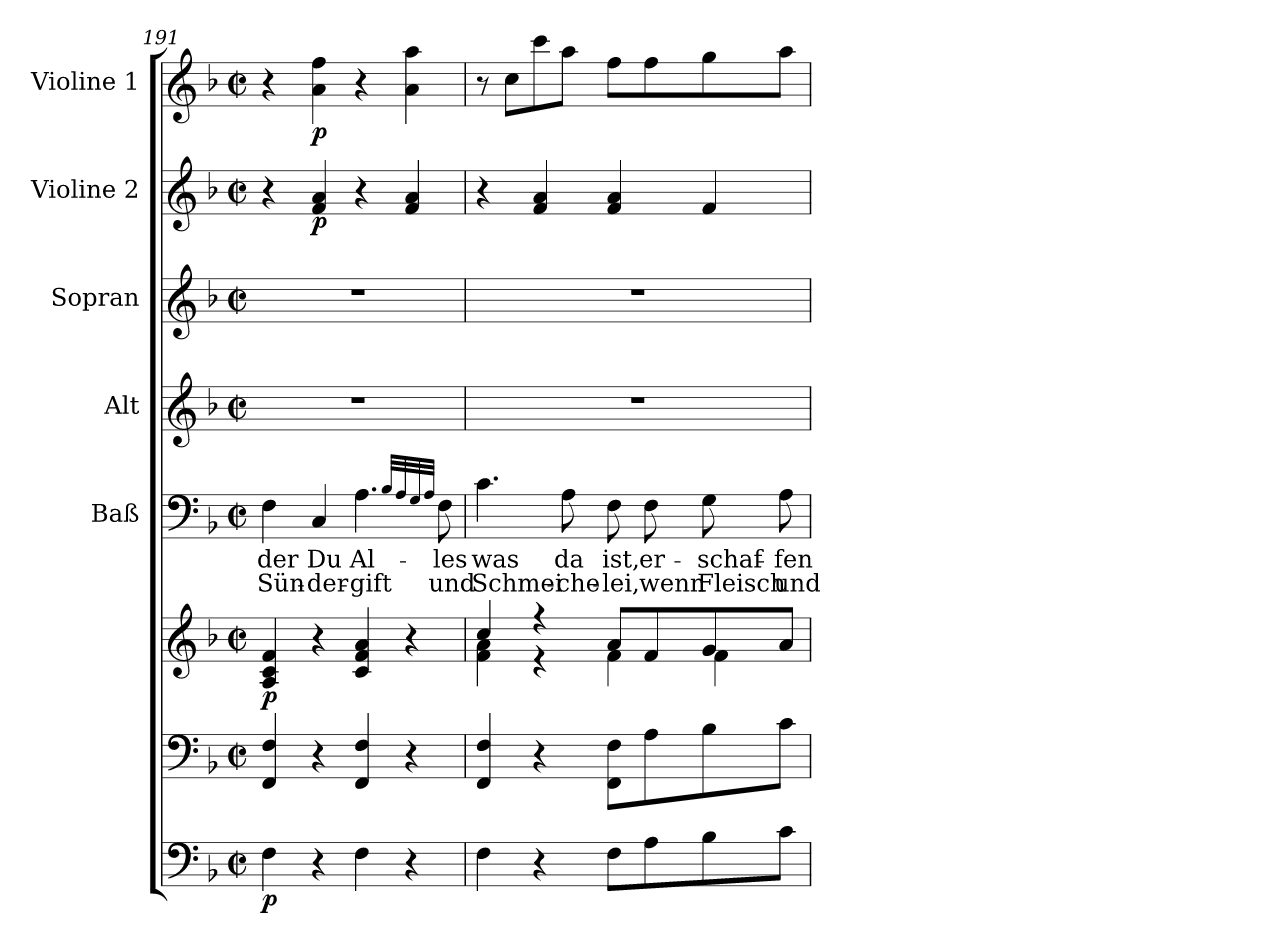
**kern	**dynam	**kern	**kern	**dynam	**kern	**text	**text	**kern	**kern	**kern	**dynam	**kern	**dynam
*part7	*part7	*part6	*part6	*part6	*part5	*part5	*part5	*part4	*part3	*part2	*part2	*part1	*part1
*staff8	*staff8	*staff7	*staff6	*staff6/7	*staff5	*staff5	*staff5	*staff4	*staff3	*staff2	*staff2	*staff1	*staff1
*	*	*	*	*	*I"Baß	*	*	*I"Alt	*I"Sopran	*I"Violine 2	*	*I"Violine 1	*
*	*	*	*	*	*	*	*	*	*	*I'Vln	*	*I'Vln	*
*clefF4	*	*clefF4	*clefG2	*	*clefF4	*	*	*clefG2	*clefG2	*clefG2	*	*clefG2	*
*ITrd7c12	*	*	*	*	*	*	*	*	*	*	*	*	*
*k[b-]	*	*k[b-]	*k[b-]	*	*k[b-]	*	*	*k[b-]	*k[b-]	*k[b-]	*	*k[b-]	*
*F:	*	*F:	*F:	*	*F:	*	*	*F:	*F:	*F:	*	*F:	*
*M2/2	*	*M2/2	*M2/2	*	*M2/2	*	*	*M2/2	*M2/2	*M2/2	*	*M2/2	*
*met(c|)	*	*met(c|)	*met(c|)	*	*met(c|)	*	*	*met(c|)	*met(c|)	*met(c|)	*	*met(c|)	*
=191	=191	=191	=191	=191	=191	=191	=191	=191	=191	=191	=191	=191	=191
!	!LO:DY:b	!	!	!LO:DY:b	!	!LO:LY:b	!LO:LY:b	!	!	!	!	!	!
4FF\	p	4FF/ 4F/	4A/ 4c/ 4f/	p	4F\	der	Sün-	1r	1r	4r	.	4r	.
!	!	!	!	!	!	!LO:LY:b	!LO:LY:b	!	!	!	!LO:DY:b	!	!LO:DY:b
4r	.	4r	4r	.	4C/	Du	-der-	.	.	4f/ 4a/	p	4a\ 4ff\	p
!	!	!	!	!	!	!LO:LY:b	!LO:LY:b	!	!	!	!	!	!
4FF\	.	4FF/ 4F/	4c/ 4f/ 4a/	.	4.A\	Al-	-gift	.	.	4r	.	4r	.
4r	.	4r	4r	.	.	.	.	.	.	4f/ 4a/	.	4a\ 4aa\	.
.	.	.	.	.	32qB-/LLL	.	.	.	.	.	.	.	.
.	.	.	.	.	32qA/	.	.	.	.	.	.	.	.
.	.	.	.	.	32qG/	.	.	.	.	.	.	.	.
.	.	.	.	.	32qA/JJJ	.	.	.	.	.	.	.	.
!	!	!	!	!	!	!LO:LY:b	!LO:LY:b	!	!	!	!	!	!
.	.	.	.	.	8F\	-les	und	.	.	.	.	.	.
=192	=192	=192	=192	=192	=192	=192	=192	=192	=192	=192	=192	=192	=192
*	*	*	*^	*	*	*	*	*	*	*	*	*	*
!	!	!	!	!	!	!	!LO:LY:b	!LO:LY:b	!	!	!	!	!	!
4FF\	.	4FF/ 4F/	4cc/	4f\ 4a\	.	4.c\	was	Schmei-	1r	1r	4r	.	8r	.
.	.	.	.	.	.	.	.	.	.	.	.	.	8cc\L	.
4r	.	4r	4r	4r	.	.	.	.	.	.	4f/ 4a/	.	8ccc\	.
!	!	!	!	!	!	!	!LO:LY:b	!LO:LY:b	!	!	!	!	!	!
.	.	.	.	.	.	8A\	da	-che-	.	.	.	.	8aa\J	.
!	!	!	!	!	!	!	!LO:LY:b	!LO:LY:b	!	!	!	!	!	!
8FF\L	.	8FF\ 8F\L	8a/L	4f\	.	8F\	ist,	-lei,	.	.	4f/ 4a/	.	8ff\L	.
!	!	!	!	!	!	!	!LO:LY:b	!LO:LY:b	!	!	!	!	!	!
8AA\	.	8A\	8f/	.	.	8F\	er-	wenn	.	.	.	.	8ff\	.
!	!	!	!	!	!	!	!LO:LY:b	!LO:LY:b	!	!	!	!	!	!
8BB-\	.	8B-\	8g/	4f\	.	8G\	-schaf-	Fleisch	.	.	4f/	.	8gg\	.
!	!	!	!	!	!	!	!LO:LY:b	!LO:LY:b	!	!	!	!	!	!
8C\J	.	8c\J	8a/J	.	.	8A\	-fen	und	.	.	.	.	8aa\J	.
*	*	*	*v	*v	*	*	*	*	*	*	*	*	*	*
=	=	=	=	=	=	=	=	=	=	=	=	=	=
*-	*-	*-	*-	*-	*-	*-	*-	*-	*-	*-	*-	*-	*-
